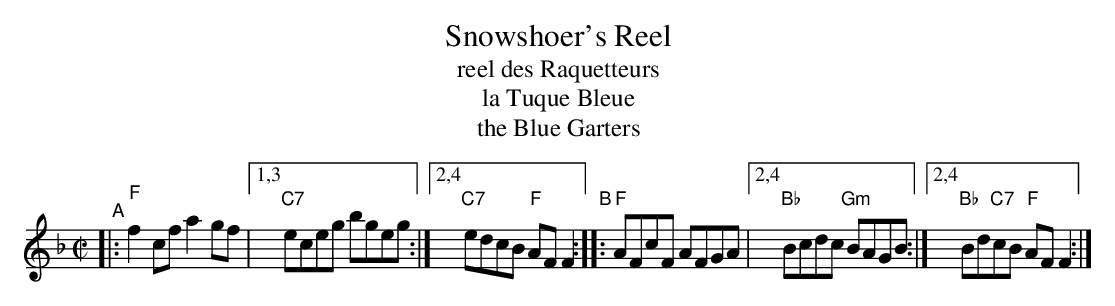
X:1
T: Snowshoer's Reel
T: reel des Raquetteurs
T: la Tuque Bleue
T: the Blue Garters
M: C|
L: 1/8
K: F
"^A"|: "F"f2cf a2gf |[1,3 "C7"eceg bgeg :|[2,4 "C7"edcB "F"AFF2 \
"^B":: "F"AFcF AFGA |[2,4 "Bb"Bcdc "Gm"BAGB :|[2,4 "Bb"Bd"C7"cB "F"AFF2 :|
